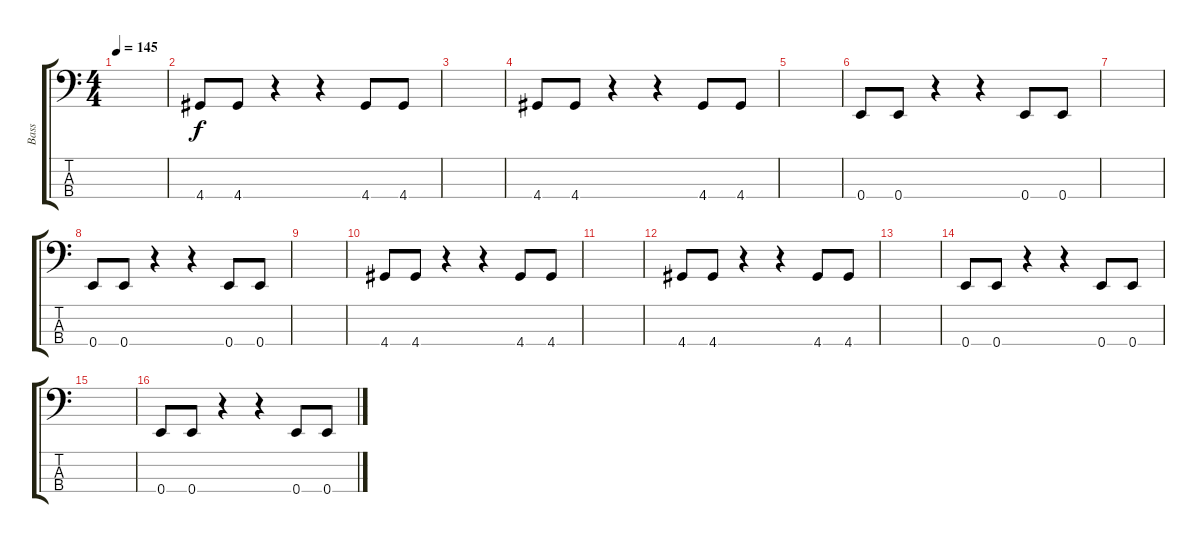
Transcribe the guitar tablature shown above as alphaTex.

\track ("Bass" "Bass") {instrument electricbassfinger}
\staff {score tabs}
\tuning (G2 D2 A1 E1) {hide}
\ts (4 4)
\tempo 145
\clef f4
\ks c
|
4.4.8 4.4.8 r.4 r.4 4.4.8 4.4.8 |
|
4.4.8 4.4.8 r.4 r.4 4.4.8 4.4.8 |
|
0.4.8 0.4.8 r.4 r.4 0.4.8 0.4.8 |
|
0.4.8 0.4.8 r.4 r.4 0.4.8 0.4.8 |
|
4.4.8 4.4.8 r.4 r.4 4.4.8 4.4.8 |
|
4.4.8 4.4.8 r.4 r.4 4.4.8 4.4.8 |
|
0.4.8 0.4.8 r.4 r.4 0.4.8 0.4.8 |
|
0.4.8 0.4.8 r.4 r.4 0.4.8 0.4.8
